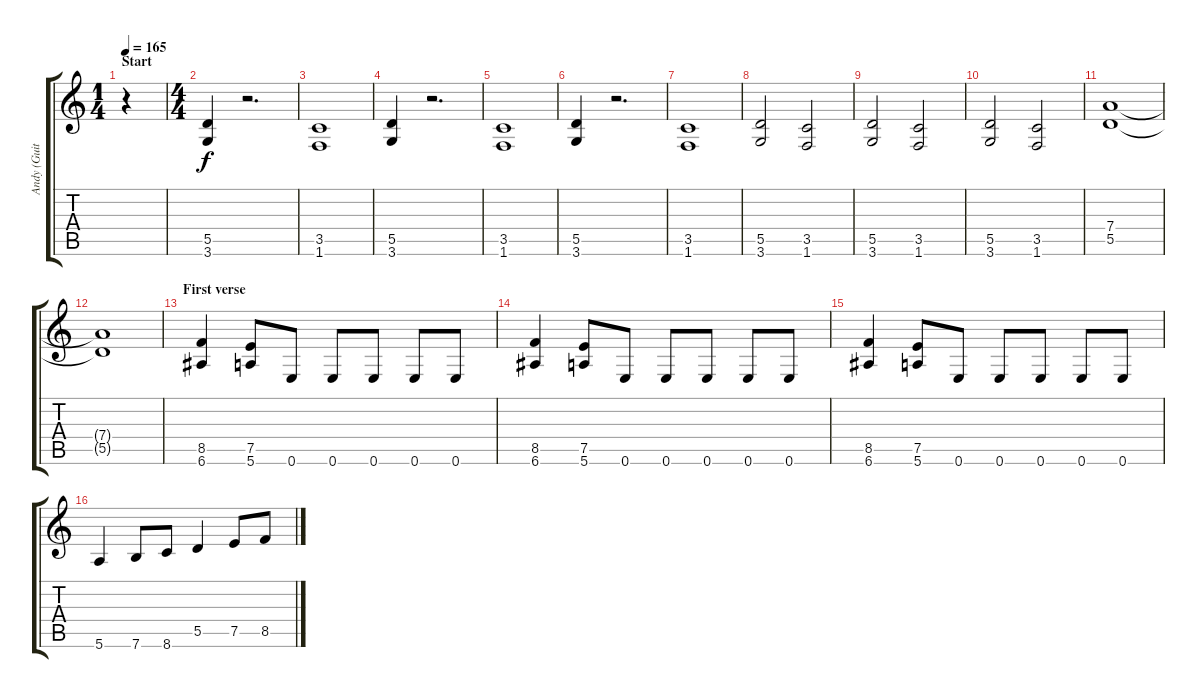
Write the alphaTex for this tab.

\track ("Andy (Guitar)" "Andy (Guit") {instrument distortionguitar}
\staff {score tabs}
\tuning (E4 B3 G3 D3 A2 E2) {hide}
\ts (1 4)
\section ("" "Start")
\tempo 165
\clef g2
\ks c
r.4{dy f instrument distortionguitar} |
\ts (4 4)
(5.5 3.6).4 r.2{d} |
(3.5 1.6).1 |
(5.5 3.6).4 r.2{d} |
(3.5 1.6).1 |
(5.5 3.6).4 r.2{d} |
(3.5 1.6).1 |
(5.5 3.6).2 (3.5 1.6).2 |
(5.5 3.6).2 (3.5 1.6).2 |
(5.5 3.6).2 (3.5 1.6).2 |
(7.4 5.5).1 |
(7.4{t} 5.5{t}).1 |
\section ("" "First verse")
(8.5 6.6).4 (7.5 5.6).8 0.6.8 0.6.8 0.6.8 0.6.8 0.6.8 |
(8.5 6.6).4 (7.5 5.6).8 0.6.8 0.6.8 0.6.8 0.6.8 0.6.8 |
(8.5 6.6).4 (7.5 5.6).8 0.6.8 0.6.8 0.6.8 0.6.8 0.6.8 |
5.6.4 7.6.8 8.6.8 5.5.4 7.5.8 8.5.8
